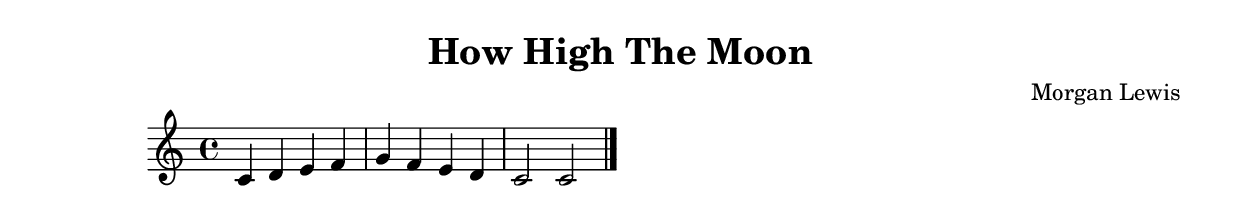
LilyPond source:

\version "2.24.4"

\header {
  title = "How High The Moon"
  composer = "Morgan Lewis"
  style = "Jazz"
}

\score {
  \new Staff {
    \clef treble
    \time 4/4
    \key c \major
    
    % Simple chord progression placeholder
    c'4 d' e' f' |
    g' f' e' d' |
    c'2 c'2 |
    \bar "|."
  }
  \layout {}
  \midi {
    \tempo 4 = 120
  }
}